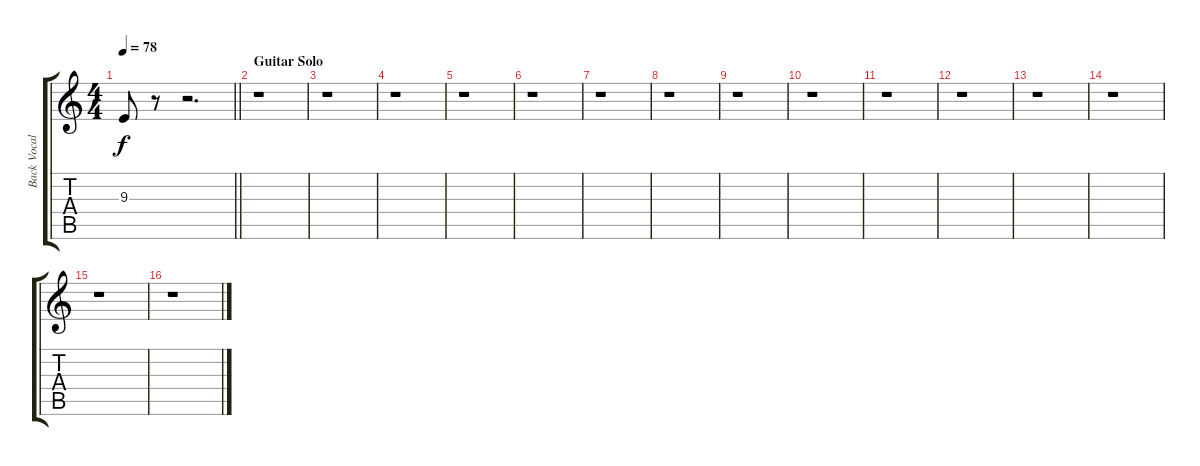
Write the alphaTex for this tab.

\track ("Back Vocals" "Back Vocal") {instrument lead6voice}
\staff {score tabs}
\tuning (E4 B3 G3 D3 A2 E2) {hide}
\ts (4 4)
\tempo 78
\clef g2
\barLineRight lightlight
\ks c
9.3{t}.8{dy f} r.8 r.2{d} |
\section ("" "Guitar Solo")
r.1 |
r.1 |
r.1 |
r.1 |
r.1 |
r.1 |
r.1 |
r.1 |
r.1 |
r.1 |
r.1 |
r.1 |
r.1 |
r.1 |
r.1
